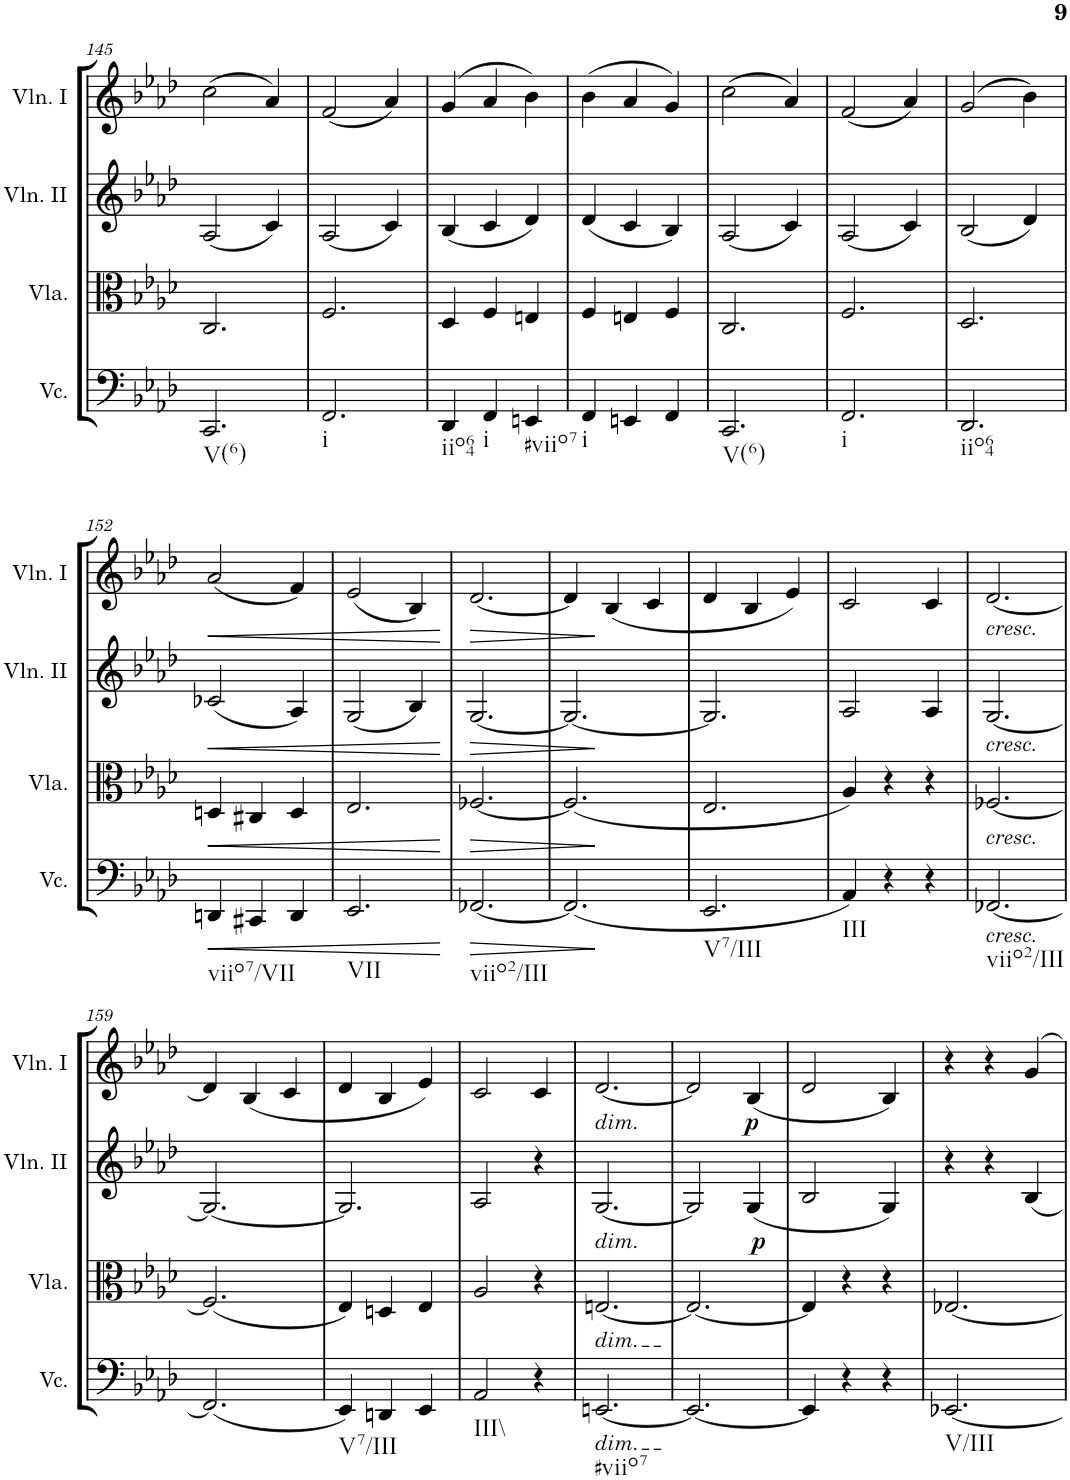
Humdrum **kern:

**kern	**dynam	**kern	**dynam	**kern	**dynam	**kern	**dynam
*part4	*part4	*part3	*part3	*part2	*part2	*part1	*part1
*staff4	*staff4	*staff3	*staff3	*staff2	*staff2	*staff1	*staff1
*I"Violoncello	*	*I"Viola	*	*I"Violino II	*	*I"Violino I	*
*I'Vc.	*	*I'Vla.	*	*I'Vln. II	*	*I'Vln. I	*
!!LO:PB:g=z
*clefF4	*	*clefC3	*	*clefG2	*	*clefG2	*
*k[b-e-a-d-]	*	*k[b-e-a-d-]	*	*k[b-e-a-d-]	*	*k[b-e-a-d-]	*
*M3/4	*	*M3/4	*	*M3/4	*	*M3/4	*
=145	=145	=145	=145	=145	=145	=145	=145
!LO:TX:b:t=V(6)	!	!	!	!	!	!	!
2.CC/	.	2.C/	.	(2A-/	.	(2cc\	.
.	.	.	.	4c/)	.	4a-/)	.
=146	=146	=146	=146	=146	=146	=146	=146
!LO:TX:b:t=i	!	!	!	!	!	!	!
2.FF/	.	2.F/	.	(2A-/	.	(2f/	.
.	.	.	.	4c/)	.	4a-/)	.
=147	=147	=147	=147	=147	=147	=147	=147
!LO:TX:b:t=iio64	!	!	!	!	!	!	!
4DD-/	.	4D-/	.	(4B-/	.	(4g/	.
!LO:TX:b:t=i	!	!	!	!	!	!	!
4FF/	.	4F/	.	4c/	.	4a-/	.
!LO:TX:b:t=#viio7	!	!	!	!	!	!	!
4EEn/	.	4En/	.	4d-/)	.	4b-\)	.
=148	=148	=148	=148	=148	=148	=148	=148
!LO:TX:b:t=i	!	!	!	!	!	!	!
4FF/	.	4F/	.	(4d-/	.	(4b-\	.
4EEn/	.	4En/	.	4c/	.	4a-/	.
4FF/	.	4F/	.	4B-/)	.	4g/)	.
=149	=149	=149	=149	=149	=149	=149	=149
!LO:TX:b:t=V(6)	!	!	!	!	!	!	!
2.CC/	.	2.C/	.	(2A-/	.	(2cc\	.
.	.	.	.	4c/)	.	4a-/)	.
=150	=150	=150	=150	=150	=150	=150	=150
!LO:TX:b:t=i	!	!	!	!	!	!	!
2.FF/	.	2.F/	.	(2A-/	.	(2f/	.
.	.	.	.	4c/)	.	4a-/)	.
=151	=151	=151	=151	=151	=151	=151	=151
!LO:TX:b:t=iio64	!	!	!	!	!	!	!
2.DD-/	.	2.D-/	.	(2B-/	.	(2g/	.
.	.	.	.	4d-/)	.	4b-\)	.
!!LO:LB:g=z
=152	=152	=152	=152	=152	=152	=152	=152
!LO:TX:b:t=viio7/VII	!	!	!	!	!	!	!
!	!LO:HP:b	!	!LO:HP:b	!	!LO:HP:b	!	!LO:HP:b
4DDn/	<	4Dn/	<	(2c-X/	<	(2a-/	<
4CC#X/	.	4C#X/	.	.	.	.	.
4DD/	.	4D/	.	4A-/)	.	4f/)	.
=153	=153	=153	=153	=153	=153	=153	=153
!LO:TX:b:t=VII	!	!	!	!	!	!	!
2.EE-/	.	2.E-/	.	(2G/	.	(2e-/	.
.	.	.	.	4B-/)	.	4B-/)	.
.	[	.	[	.	[	.	[
=154	=154	=154	=154	=154	=154	=154	=154
!LO:TX:b:t=viio2/III	!	!	!	!	!	!	!
!	!LO:HP:b	!	!LO:HP:b	!	!LO:HP:b	!	!LO:HP:b
[2.FF-X/	>	[2.F-X/	>	[2.G/	>	[2.d-/	>
=155	=155	=155	=155	=155	=155	=155	=155
*^	*	*^	*	*^	*	*	*
(<2.FF-/]	4ryy	.	(<2.F-/]	4ryy	.	2.G/_	4ryy	.	4d-/]	.
.	2ryy	]	.	2ryy	]	.	2ryy	]	(<4B-/	]
.	.	.	.	.	.	.	.	.	4c/	.
*v	*v	*	*	*	*	*v	*v	*	*	*
*	*	*v	*v	*	*	*	*	*
=156	=156	=156	=156	=156	=156	=156	=156
!LO:TX:b:t=V7/III	!	!	!	!	!	!	!
2.EE-/	.	2.E-/	.	2.G/]	.	4d-/	.
.	.	.	.	.	.	4B-/	.
.	.	.	.	.	.	4e-/)	.
=157	=157	=157	=157	=157	=157	=157	=157
!LO:TX:b:t=III	!	!	!	!	!	!	!
4AA-/)	.	4A-/)	.	2A-/	.	2c/	.
4r	.	4r	.	.	.	.	.
4r	.	4r	.	4A-/	.	4c/	.
=158	=158	=158	=158	=158	=158	=158	=158
!	!	!	!	!	!	!LO:TX:b:i:t=cresc.	!
!	!	!	!	!LO:TX:b:i:t=cresc.	!	!	!
!	!	!LO:TX:b:i:t=cresc.	!	!	!	!	!
!LO:TX:b:i:t=cresc.	!	!	!	!	!	!	!
!LO:TX:b:t=viio2/III	!	!	!	!	!	!	!
[2.FF-X/	.	[2.F-X/	.	[2.G/	.	[2.d-/	.
!!LO:LB:g=z
=159	=159	=159	=159	=159	=159	=159	=159
(2.FF-/]	.	(2.F-/]	.	2.G/_	.	4d-/]	.
.	.	.	.	.	.	(<4B-/	.
.	.	.	.	.	.	4c/	.
=160	=160	=160	=160	=160	=160	=160	=160
!LO:TX:b:t=V7/III	!	!	!	!	!	!	!
4EE-/)	.	4E-/)	.	2.G/]	.	4d-/	.
4DDn/	.	4Dn/	.	.	.	4B-/	.
4EE-/	.	4E-/	.	.	.	4e-/)	.
=161	=161	=161	=161	=161	=161	=161	=161
!LO:TX:b:t=III\\	!	!	!	!	!	!	!
2AA-/	.	2A-/	.	2A-/	.	2c/	.
4r	.	4r	.	4r	.	4c/	.
=162	=162	=162	=162	=162	=162	=162	=162
!	!	!	!	!	!	!LO:TX:b:i:t=dim.	!
!	!	!	!	!LO:TX:b:i:t=dim.	!	!	!
!	!	!LO:TX:b:i:t=dim.	!	!	!	!	!
!LO:TX:b:i:t=dim.	!	!	!	!	!	!	!
!LO:TX:b:t=#viio7	!	!	!	!	!	!	!
[2.EEn/	.	[2.En/	.	[2.G/	.	[2.d-/	.
=163	=163	=163	=163	=163	=163	=163	=163
2.EE/_	.	2.E/_	.	2G/]	.	2d-/]	.
!	!	!	!	!	!LO:DY:b	!	!LO:DY:b
.	.	.	.	(4G/	p	(4B-/	p
=164	=164	=164	=164	=164	=164	=164	=164
4EE/]	.	4E/]	.	2B-/	.	2d-/	.
4r	.	4r	.	.	.	.	.
4r	.	4r	.	4G/)	.	4B-/)	.
=165	=165	=165	=165	=165	=165	=165	=165
!LO:TX:b:t=V/III	!	!	!	!	!	!	!
[2.EE-X/	.	[2.E-X/	.	4r	.	4r	.
.	.	.	.	4r	.	4r	.
.	.	.	.	4B-/	.	4g/	.
=	=	=	=	=	=	=	=
*-	*-	*-	*-	*-	*-	*-	*-
